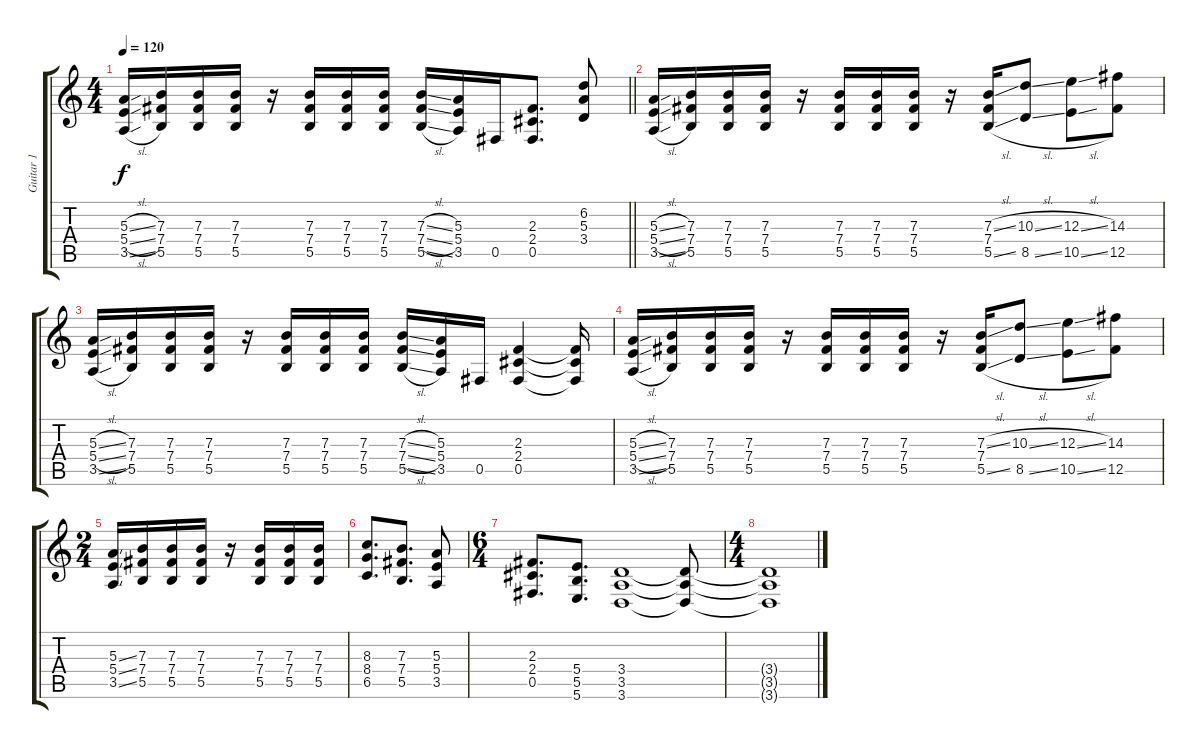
\track ("Guitar 1" "Guitar 1") {instrument distortionguitar}
\staff {score tabs}
\tuning (Db4 Ab3 E3 B2 Gb2 B1) {hide}
\ts (4 4)
\tempo 120
\clef g2
\barLineRight lightlight
\ks c
(5.3{sl} 5.4{sl} 3.5{sl}).16{dy f} (7.3 7.4 5.5).16 (7.3 7.4 5.5).16 (7.3 7.4 5.5).16 r.16 (7.3 7.4 5.5).16 (7.3 7.4 5.5).16 (7.3 7.4 5.5).16 (7.3{sl} 7.4{sl} 5.5{sl}).16 (5.3 5.4 3.5).16 0.5.16 (2.3 2.4 0.5).8{d} (6.2 5.3 3.4).8 |
(5.3{sl} 5.4{sl} 3.5{sl}).16 (7.3 7.4 5.5).16 (7.3 7.4 5.5).16 (7.3 7.4 5.5).16 r.16 (7.3 7.4 5.5).16 (7.3 7.4 5.5).16 (7.3 7.4 5.5).16 r.16 (7.3{sl} 7.4 5.5{sl}).16 (10.3{sl} 8.5{sl}).8 (12.3{sl} 10.5{sl}).8 (14.3 12.5).8 |
(5.3{sl} 5.4{sl} 3.5{sl}).16 (7.3 7.4 5.5).16 (7.3 7.4 5.5).16 (7.3 7.4 5.5).16 r.16 (7.3 7.4 5.5).16 (7.3 7.4 5.5).16 (7.3 7.4 5.5).16 (7.3{sl} 7.4{sl} 5.5{sl}).16 (5.3 5.4 3.5).16 0.5.16 (2.3 2.4 0.5).4 (2.3{t} 2.4{t} 0.5{t}).16 |
(5.3{sl} 5.4{sl} 3.5{sl}).16 (7.3 7.4 5.5).16 (7.3 7.4 5.5).16 (7.3 7.4 5.5).16 r.16 (7.3 7.4 5.5).16 (7.3 7.4 5.5).16 (7.3 7.4 5.5).16 r.16 (7.3{sl} 7.4 5.5{sl}).16 (10.3{sl} 8.5{sl}).8 (12.3{sl} 10.5{sl}).8 (14.3 12.5).8 |
\ts (2 4)
(5.3{ss} 5.4{ss} 3.5{ss}).16 (7.3 7.4 5.5).16 (7.3 7.4 5.5).16 (7.3 7.4 5.5).16 r.16 (7.3 7.4 5.5).16 (7.3 7.4 5.5).16 (7.3 7.4 5.5).16 |
(8.3 8.4 6.5).8{d} (7.3 7.4 5.5).8{d} (5.3 5.4 3.5).8 |
\ts (6 4)
(2.3 2.4 0.5).8{d} (5.4 5.5 5.6).8{d} (3.4 3.5 3.6).1 (3.4{t} 3.5{t} 3.6{t}).8 |
\ts (4 4)
(3.4{t} 3.5{t} 3.6{t}).1
